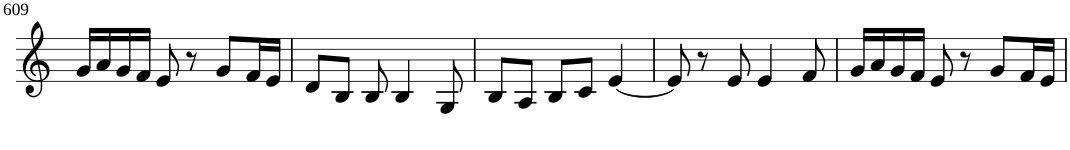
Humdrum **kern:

**kern
*part1
*staff1
*I"Violin
!!LO:PB:g=z
*clefG2
*k[]
*M3/4
=609
16g/LL
16a/
16g/
16f/JJ
8e/
8r
8g/L
16f/L
16e/JJ
=610
8d/L
8B/J
8B/
4B/
8G/
=611
8B/L
8A/J
8B/L
8c/J
[4e/
=612
8e/]
8r
8e/
4e/
8f/
=613
16g/LL
16a/
16g/
16f/JJ
8e/
8r
8g/L
16f/L
16e/JJ
=
*-
